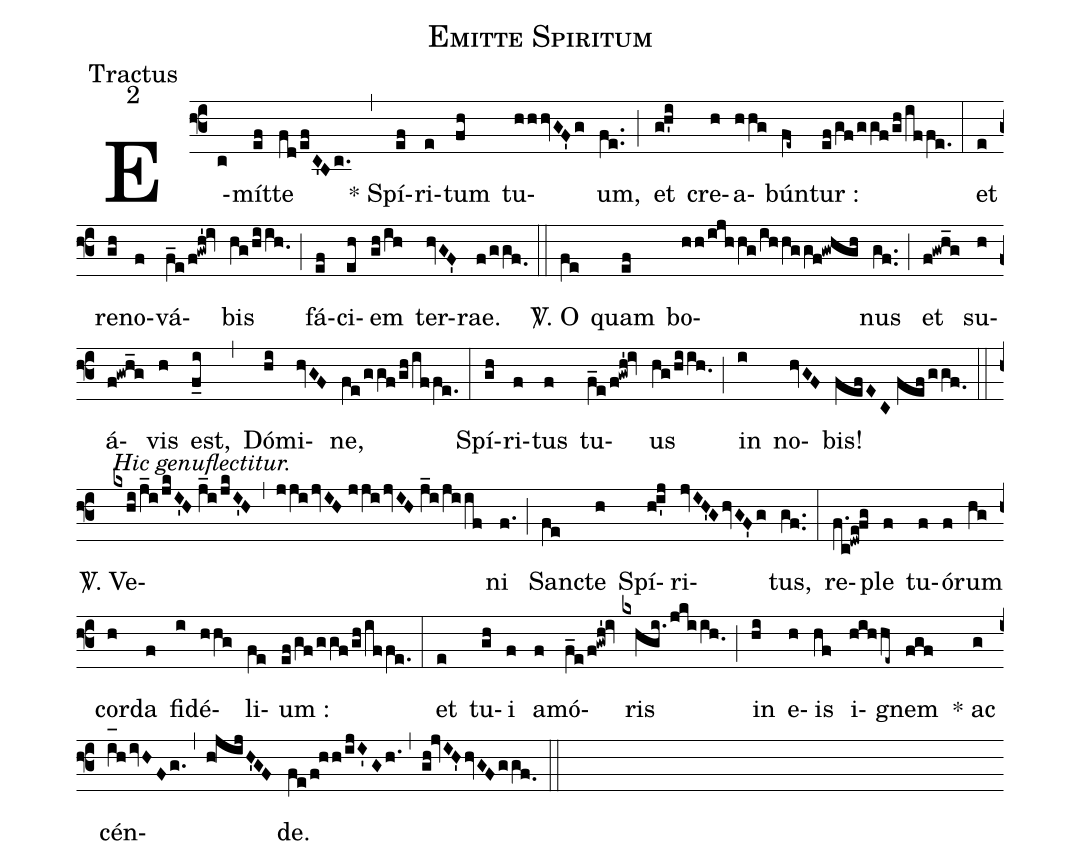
name:Emitte Spiritum;
office-part:Tractus;
mode:2;
%%
(f3) E(c)mít(ef)te(fd/efC'[ull:0]Bc.) (,) * Spí(ef)ri(e)tum(fh) tu(hhhvGF'g)um,(fe..) (;) et(gh'i) cre(h)a(hhg)bún(fe~)tur :(ef/gf/ggf/gh/iffe.) (:) et(e) re(gh)no(f)vá(f_e/f!gwh'!iv)bis(hg/hiih.0) (;) fá(ef)ci(eh)em(gh/ih) ter(hvGF')rae.(f/ggf.0) (::)
<sp>V/</sp>. O(fe) quam(ef) bo(hh/ijhhg/ihhggf!gwhgh)nus(gf..) (;) et(f!gwh_g) su(h)á(f!gwh_g)vis(h) est,(f_i) (,) Dó(hi)mi(hvGF)ne,(fe/ggf/gh/iffe.) (:) Spí(gh)ri(f)tus(f) tu(f_e/f!gwh'!iv)us(hg/hiih.0) (;) in(i) no(hvGF)bis!(fefEC//fefggf.0) (::)
<sp>V/</sp>. <alt>Hic genuflectitur.</alt> Ve(kxhi/j_i/jkI'H//j_i/jkI'H)(,)(jjijvIH//jjijvIH//j_i/jiif)ni(f.) (;) San(fe)cte(h) Spí(hi'j)ri(jvIH'GhvGF'g)tus,(gf..) (:) re(f.c!dwe!fg)ple(f) tu(f)ó(f)rum(hg) cor(h)da(f) fi(i)dé(hhg)li(fe)um :(ef/gf/ggf/gh/iffe.) (:) et(e) tu(gh)i(f) a(f)mó(f_e/f!gwh'!iv)ris(kxhgi.jkiih.0) (;) in(hi) e(h)is(hf) i(hihhe~)gnem(fgf) () * ac(g)cén(i_[oh:h]hivHFg.)(,)(h!jijH'GF)de.(fe/f!hh/ijI'Gh.) (,) (gh!jvIH'hvGFggf.0) (::)
